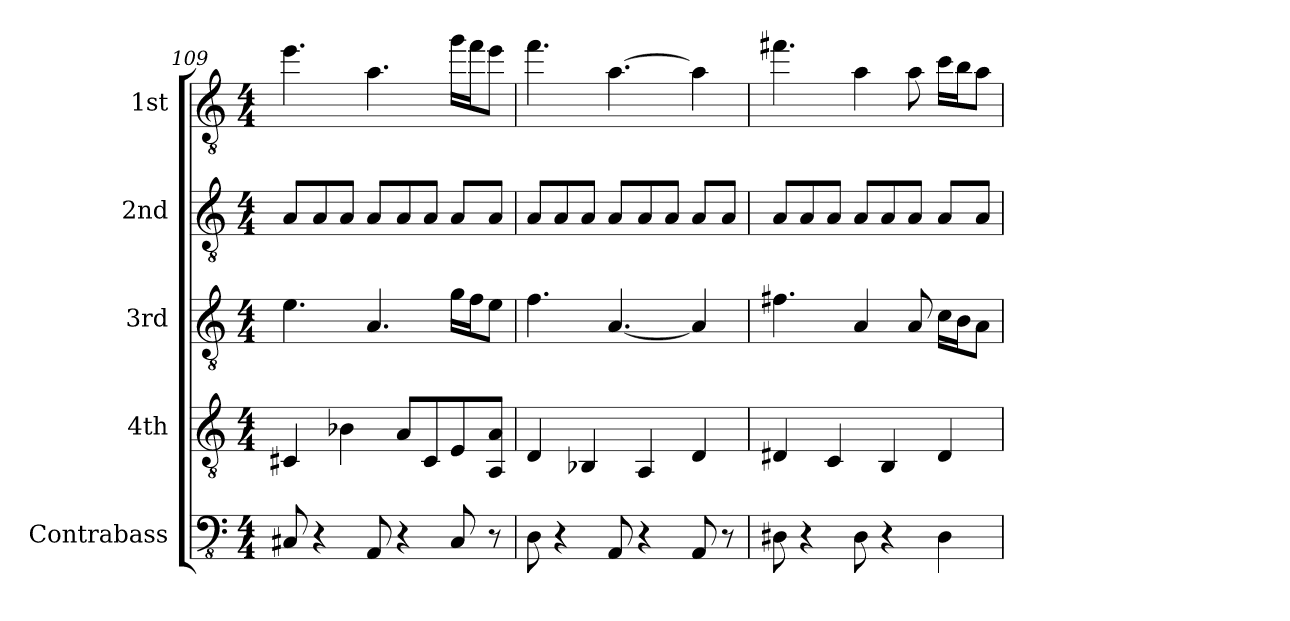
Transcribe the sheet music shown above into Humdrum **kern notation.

**kern	**kern	**kern	**kern	**kern
*part5	*part4	*part3	*part2	*part1
*staff5	*staff4	*staff3	*staff2	*staff1
*I"Contrabass	*I"4th	*I"3rd	*I"2nd	*I"1st
*I'C.B	*	*	*	*
*clefFv4	*clefGv2	*clefGv2	*clefGv2	*clefGv2
*k[]	*k[]	*k[]	*k[]	*k[]
*M4/4	*M4/4	*M4/4	*M4/4	*M4/4
=109	=109	=109	=109	=109
8CC#X/	4C#X/	4.e\	8A/L	4.ee\
4r	.	.	8A/	.
.	4B-X\	.	8A/J	.
8AAA/	.	4.A/	8A/L	4.a\
4r	8A/L	.	8A/	.
.	8C#/	.	8A/J	.
8CC#/	8E/	16g\LL	8A/L	16gg\LL
.	.	16f\J	.	16ff\J
8r	8AA/ 8A/J	8e\J	8A/J	8ee\J
=110	=110	=110	=110	=110
8DD\	4D/	4.f\	8A/L	4.ff\
4r	.	.	8A/	.
.	4BB-X/	.	8A/J	.
8AAA/	.	[4.A/	8A/L	[4.a\
4r	4AA/	.	8A/	.
.	.	.	8A/J	.
8AAA/	4D/	4A/]	8A/L	4a\]
8r	.	.	8A/J	.
=111	=111	=111	=111	=111
8DD#X\	4D#X/	4.f#X\	8A/L	4.ff#X\
4r	.	.	8A/	.
.	4C/	.	8A/J	.
8DD#\	.	4A/	8A/L	4a\
4r	4BB/	.	8A/	.
.	.	8A/	8A/J	8a\
4DD#\	4D#/	16c\LL	8A/L	16cc\LL
.	.	16B\J	.	16b\J
.	.	8A\J	8A/J	8a\J
=	=	=	=	=
*-	*-	*-	*-	*-
